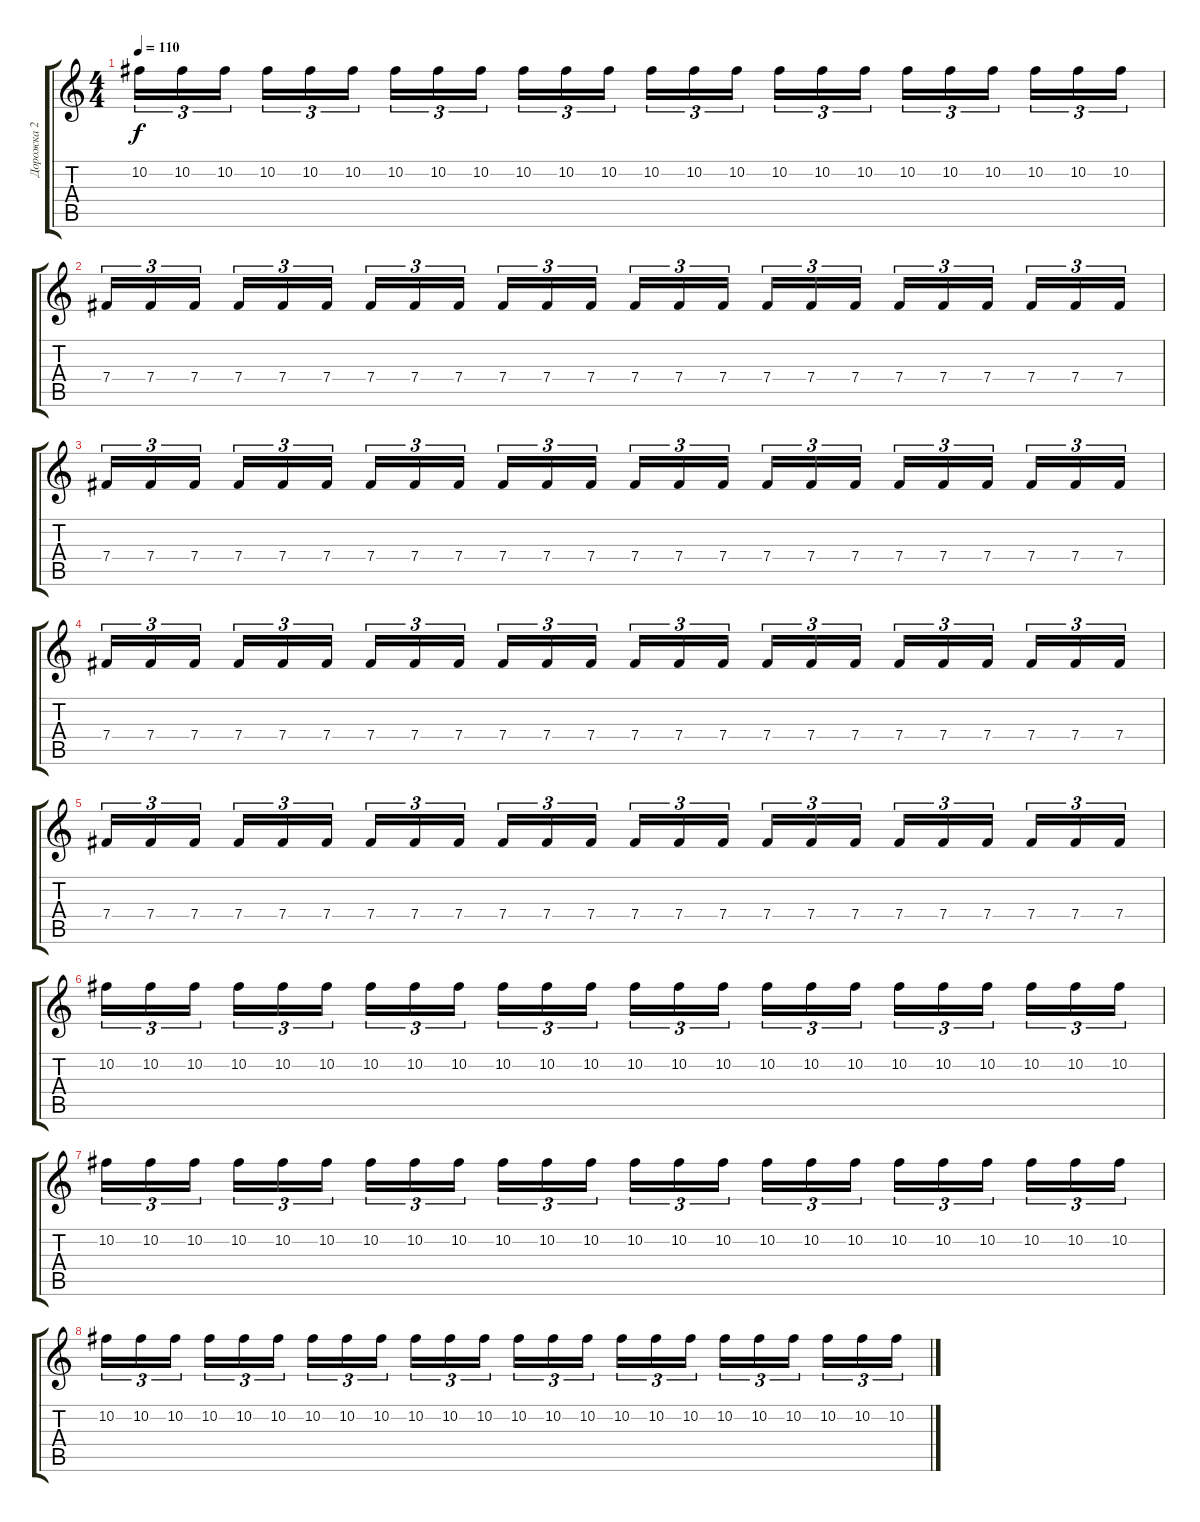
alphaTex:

\track ("Дорожка 2" "Дорожка 2") {instrument distortionguitar}
\staff {score tabs}
\tuning (Db4 Ab3 E3 B2 Gb2 Db2) {hide}
\ts (4 4)
\tempo 110
\clef g2
\ks c
10.2.16{tu (3 2) dy f} 10.2.16{tu (3 2)} 10.2.16{tu (3 2) beam splitsecondary} 10.2.16{tu (3 2)} 10.2.16{tu (3 2)} 10.2.16{tu (3 2)} 10.2.16{tu (3 2)} 10.2.16{tu (3 2)} 10.2.16{tu (3 2) beam splitsecondary} 10.2.16{tu (3 2)} 10.2.16{tu (3 2)} 10.2.16{tu (3 2)} 10.2.16{tu (3 2)} 10.2.16{tu (3 2)} 10.2.16{tu (3 2) beam splitsecondary} 10.2.16{tu (3 2)} 10.2.16{tu (3 2)} 10.2.16{tu (3 2)} 10.2.16{tu (3 2)} 10.2.16{tu (3 2)} 10.2.16{tu (3 2) beam splitsecondary} 10.2.16{tu (3 2)} 10.2.16{tu (3 2)} 10.2.16{tu (3 2)} |
7.4.16{tu (3 2)} 7.4.16{tu (3 2)} 7.4.16{tu (3 2) beam splitsecondary} 7.4.16{tu (3 2)} 7.4.16{tu (3 2)} 7.4.16{tu (3 2)} 7.4.16{tu (3 2)} 7.4.16{tu (3 2)} 7.4.16{tu (3 2) beam splitsecondary} 7.4.16{tu (3 2)} 7.4.16{tu (3 2)} 7.4.16{tu (3 2)} 7.4.16{tu (3 2)} 7.4.16{tu (3 2)} 7.4.16{tu (3 2) beam splitsecondary} 7.4.16{tu (3 2)} 7.4.16{tu (3 2)} 7.4.16{tu (3 2)} 7.4.16{tu (3 2)} 7.4.16{tu (3 2)} 7.4.16{tu (3 2) beam splitsecondary} 7.4.16{tu (3 2)} 7.4.16{tu (3 2)} 7.4.16{tu (3 2)} |
7.4.16{tu (3 2)} 7.4.16{tu (3 2)} 7.4.16{tu (3 2) beam splitsecondary} 7.4.16{tu (3 2)} 7.4.16{tu (3 2)} 7.4.16{tu (3 2)} 7.4.16{tu (3 2)} 7.4.16{tu (3 2)} 7.4.16{tu (3 2) beam splitsecondary} 7.4.16{tu (3 2)} 7.4.16{tu (3 2)} 7.4.16{tu (3 2)} 7.4.16{tu (3 2)} 7.4.16{tu (3 2)} 7.4.16{tu (3 2) beam splitsecondary} 7.4.16{tu (3 2)} 7.4.16{tu (3 2)} 7.4.16{tu (3 2)} 7.4.16{tu (3 2)} 7.4.16{tu (3 2)} 7.4.16{tu (3 2) beam splitsecondary} 7.4.16{tu (3 2)} 7.4.16{tu (3 2)} 7.4.16{tu (3 2)} |
7.4.16{tu (3 2)} 7.4.16{tu (3 2)} 7.4.16{tu (3 2) beam splitsecondary} 7.4.16{tu (3 2)} 7.4.16{tu (3 2)} 7.4.16{tu (3 2)} 7.4.16{tu (3 2)} 7.4.16{tu (3 2)} 7.4.16{tu (3 2) beam splitsecondary} 7.4.16{tu (3 2)} 7.4.16{tu (3 2)} 7.4.16{tu (3 2)} 7.4.16{tu (3 2)} 7.4.16{tu (3 2)} 7.4.16{tu (3 2) beam splitsecondary} 7.4.16{tu (3 2)} 7.4.16{tu (3 2)} 7.4.16{tu (3 2)} 7.4.16{tu (3 2)} 7.4.16{tu (3 2)} 7.4.16{tu (3 2) beam splitsecondary} 7.4.16{tu (3 2)} 7.4.16{tu (3 2)} 7.4.16{tu (3 2)} |
7.4.16{tu (3 2)} 7.4.16{tu (3 2)} 7.4.16{tu (3 2) beam splitsecondary} 7.4.16{tu (3 2)} 7.4.16{tu (3 2)} 7.4.16{tu (3 2)} 7.4.16{tu (3 2)} 7.4.16{tu (3 2)} 7.4.16{tu (3 2) beam splitsecondary} 7.4.16{tu (3 2)} 7.4.16{tu (3 2)} 7.4.16{tu (3 2)} 7.4.16{tu (3 2)} 7.4.16{tu (3 2)} 7.4.16{tu (3 2) beam splitsecondary} 7.4.16{tu (3 2)} 7.4.16{tu (3 2)} 7.4.16{tu (3 2)} 7.4.16{tu (3 2)} 7.4.16{tu (3 2)} 7.4.16{tu (3 2) beam splitsecondary} 7.4.16{tu (3 2)} 7.4.16{tu (3 2)} 7.4.16{tu (3 2)} |
10.2.16{tu (3 2)} 10.2.16{tu (3 2)} 10.2.16{tu (3 2) beam splitsecondary} 10.2.16{tu (3 2)} 10.2.16{tu (3 2)} 10.2.16{tu (3 2)} 10.2.16{tu (3 2)} 10.2.16{tu (3 2)} 10.2.16{tu (3 2) beam splitsecondary} 10.2.16{tu (3 2)} 10.2.16{tu (3 2)} 10.2.16{tu (3 2)} 10.2.16{tu (3 2)} 10.2.16{tu (3 2)} 10.2.16{tu (3 2) beam splitsecondary} 10.2.16{tu (3 2)} 10.2.16{tu (3 2)} 10.2.16{tu (3 2)} 10.2.16{tu (3 2)} 10.2.16{tu (3 2)} 10.2.16{tu (3 2) beam splitsecondary} 10.2.16{tu (3 2)} 10.2.16{tu (3 2)} 10.2.16{tu (3 2)} |
10.2.16{tu (3 2)} 10.2.16{tu (3 2)} 10.2.16{tu (3 2) beam splitsecondary} 10.2.16{tu (3 2)} 10.2.16{tu (3 2)} 10.2.16{tu (3 2)} 10.2.16{tu (3 2)} 10.2.16{tu (3 2)} 10.2.16{tu (3 2) beam splitsecondary} 10.2.16{tu (3 2)} 10.2.16{tu (3 2)} 10.2.16{tu (3 2)} 10.2.16{tu (3 2)} 10.2.16{tu (3 2)} 10.2.16{tu (3 2) beam splitsecondary} 10.2.16{tu (3 2)} 10.2.16{tu (3 2)} 10.2.16{tu (3 2)} 10.2.16{tu (3 2)} 10.2.16{tu (3 2)} 10.2.16{tu (3 2) beam splitsecondary} 10.2.16{tu (3 2)} 10.2.16{tu (3 2)} 10.2.16{tu (3 2)} |
10.2.16{tu (3 2)} 10.2.16{tu (3 2)} 10.2.16{tu (3 2) beam splitsecondary} 10.2.16{tu (3 2)} 10.2.16{tu (3 2)} 10.2.16{tu (3 2)} 10.2.16{tu (3 2)} 10.2.16{tu (3 2)} 10.2.16{tu (3 2) beam splitsecondary} 10.2.16{tu (3 2)} 10.2.16{tu (3 2)} 10.2.16{tu (3 2)} 10.2.16{tu (3 2)} 10.2.16{tu (3 2)} 10.2.16{tu (3 2) beam splitsecondary} 10.2.16{tu (3 2)} 10.2.16{tu (3 2)} 10.2.16{tu (3 2)} 10.2.16{tu (3 2)} 10.2.16{tu (3 2)} 10.2.16{tu (3 2) beam splitsecondary} 10.2.16{tu (3 2)} 10.2.16{tu (3 2)} 10.2.16{tu (3 2)}
